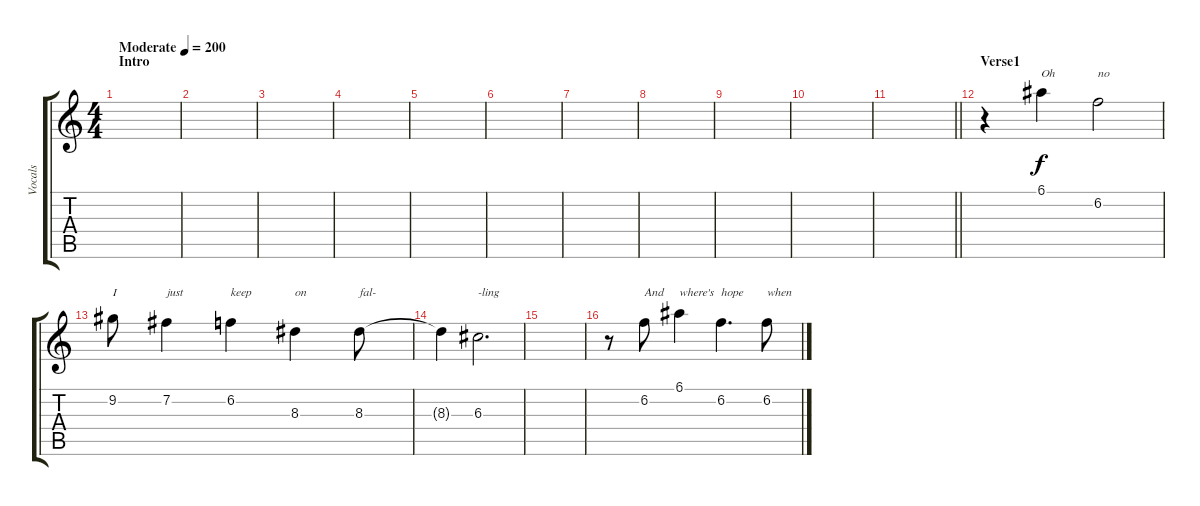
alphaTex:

\track ("Vocals" "Vocals") {instrument acousticguitarsteel}
\staff {score tabs}
\tuning (E4 B3 G3 D3 A2 E2) {hide}
\ts (4 4)
\section ("" "Intro")
\tempo (200 "Moderate")
\clef g2
\ks c
|
|
|
|
|
|
|
|
|
|
\barLineRight lightlight
|
\section ("" "Verse1")
r.4 6.1.4{txt "Oh"} 6.2.2{txt "no"} |
9.2.8{txt "I"} 7.2.4{txt "just"} 6.2.4{txt "keep"} 8.3.4{txt "on"} 8.3.8{txt "fal-"} |
8.3{t}.4 6.3.2{d txt "-ling"} |
|
r.8 6.2.8{txt "And"} 6.1.4{txt "where's"} 6.2.4{d txt "hope"} 6.2.8{txt "when"}
